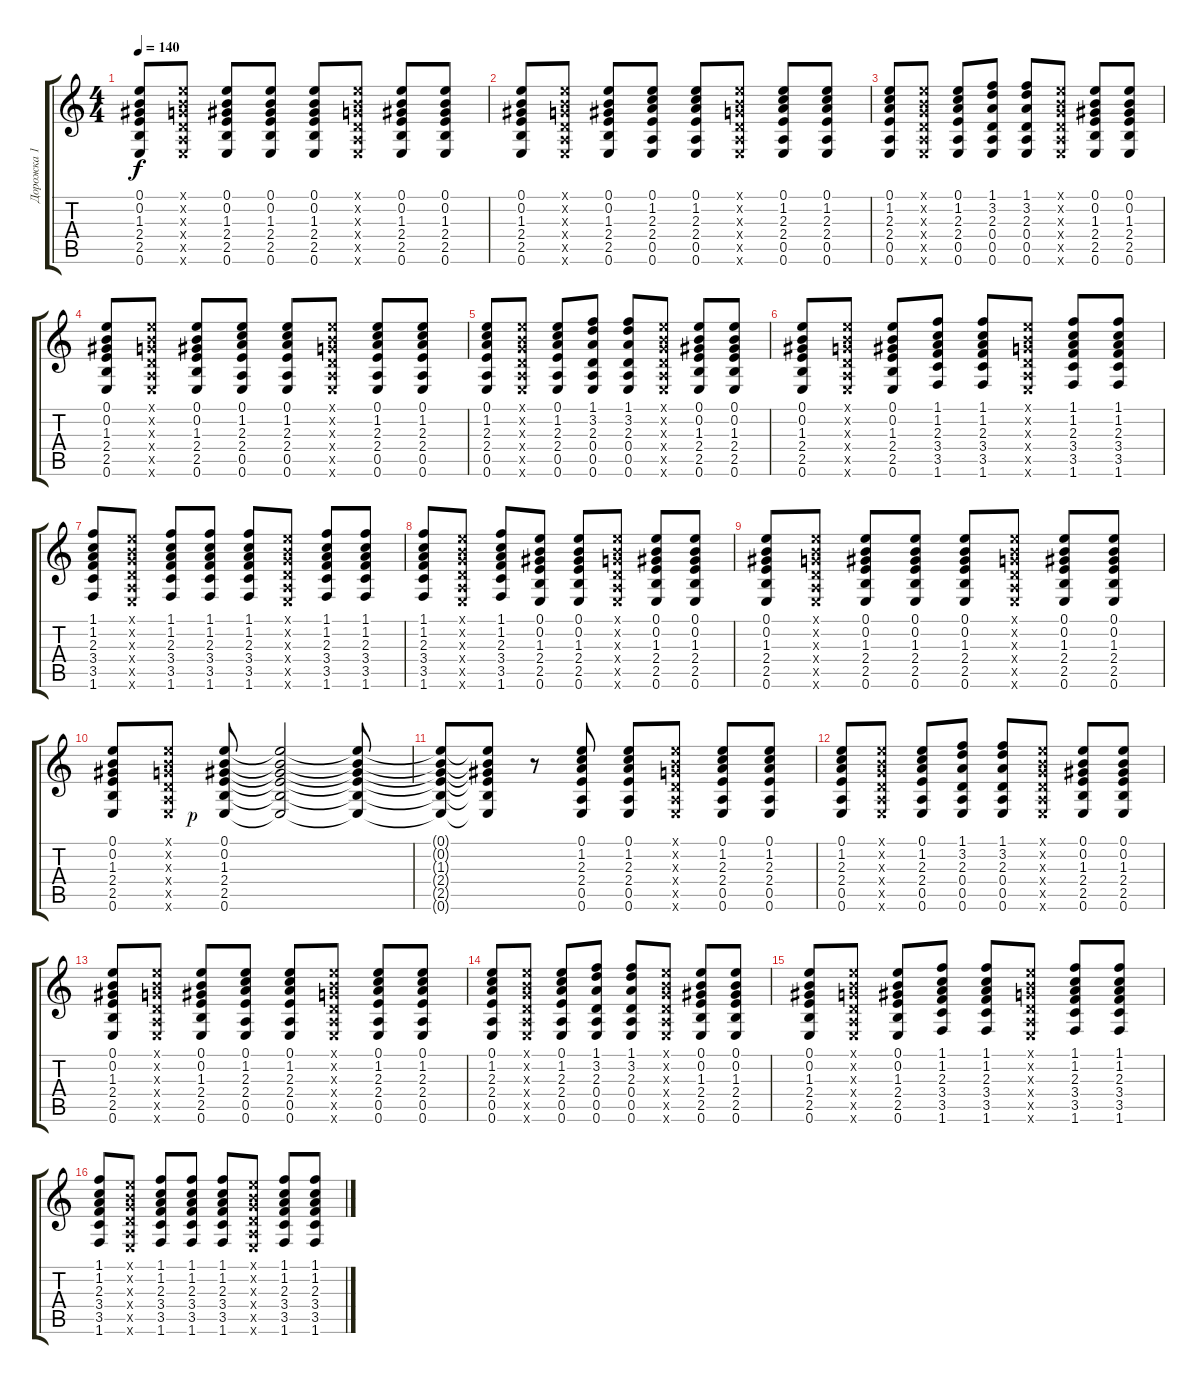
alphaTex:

\track ("Дорожка 1" "Дорожка 1") {instrument acousticguitarsteel}
\staff {score tabs}
\tuning (E4 B3 G3 D3 A2 E2) {hide}
\ts (4 4)
\tempo 140
\clef g2
\ks c
(0.1 0.2 1.3 2.4 2.5 0.6).8{dy f} (0.1{x} 0.2{x} 0.3{x} 0.4{x} 0.5{x} 0.6{x}).8 (0.1 0.2 1.3 2.4 2.5 0.6).8 (0.1 0.2 1.3 2.4 2.5 0.6).8 (0.1 0.2 1.3 2.4 2.5 0.6).8 (0.1{x} 0.2{x} 0.3{x} 0.4{x} 0.5{x} 0.6{x}).8 (0.1 0.2 1.3 2.4 2.5 0.6).8 (0.1 0.2 1.3 2.4 2.5 0.6).8 |
(0.1 0.2 1.3 2.4 2.5 0.6).8 (0.1{x} 0.2{x} 0.3{x} 0.4{x} 0.5{x} 0.6{x}).8 (0.1 0.2 1.3 2.4 2.5 0.6).8 (0.1 1.2 2.3 2.4 0.5 0.6).8 (0.1 1.2 2.3 2.4 0.5 0.6).8 (0.1{x} 0.2{x} 0.3{x} 0.4{x} 0.5{x} 0.6{x}).8 (0.1 1.2 2.3 2.4 0.5 0.6).8 (0.1 1.2 2.3 2.4 0.5 0.6).8 |
(0.1 1.2 2.3 2.4 0.5 0.6).8 (0.1{x} 0.2{x} 0.3{x} 0.4{x} 0.5{x} 0.6{x}).8 (0.1 1.2 2.3 2.4 0.5 0.6).8 (1.1 3.2 2.3 0.4 0.5 0.6).8 (1.1 3.2 2.3 0.4 0.5 0.6).8 (0.1{x} 0.2{x} 0.3{x} 0.4{x} 0.5{x} 0.6{x}).8 (0.1 0.2 1.3 2.4 2.5 0.6).8 (0.1 0.2 1.3 2.4 2.5 0.6).8 |
(0.1 0.2 1.3 2.4 2.5 0.6).8 (0.1{x} 0.2{x} 0.3{x} 0.4{x} 0.5{x} 0.6{x}).8 (0.1 0.2 1.3 2.4 2.5 0.6).8 (0.1 1.2 2.3 2.4 0.5 0.6).8 (0.1 1.2 2.3 2.4 0.5 0.6).8 (0.1{x} 0.2{x} 0.3{x} 0.4{x} 0.5{x} 0.6{x}).8 (0.1 1.2 2.3 2.4 0.5 0.6).8 (0.1 1.2 2.3 2.4 0.5 0.6).8 |
(0.1 1.2 2.3 2.4 0.5 0.6).8 (0.1{x} 0.2{x} 0.3{x} 0.4{x} 0.5{x} 0.6{x}).8 (0.1 1.2 2.3 2.4 0.5 0.6).8 (1.1 3.2 2.3 0.4 0.5 0.6).8 (1.1 3.2 2.3 0.4 0.5 0.6).8 (0.1{x} 0.2{x} 0.3{x} 0.4{x} 0.5{x} 0.6{x}).8 (0.1 0.2 1.3 2.4 2.5 0.6).8 (0.1 0.2 1.3 2.4 2.5 0.6).8 |
(0.1 0.2 1.3 2.4 2.5 0.6).8 (0.1{x} 0.2{x} 0.3{x} 0.4{x} 0.5{x} 0.6{x}).8 (0.1 0.2 1.3 2.4 2.5 0.6).8 (1.1 1.2 2.3 3.4 3.5 1.6).8 (1.1 1.2 2.3 3.4 3.5 1.6).8 (0.1{x} 0.2{x} 0.3{x} 0.4{x} 0.5{x} 0.6{x}).8 (1.1 1.2 2.3 3.4 3.5 1.6).8 (1.1 1.2 2.3 3.4 3.5 1.6).8 |
(1.1 1.2 2.3 3.4 3.5 1.6).8 (0.1{x} 0.2{x} 0.3{x} 0.4{x} 0.5{x} 0.6{x}).8 (1.1 1.2 2.3 3.4 3.5 1.6).8 (1.1 1.2 2.3 3.4 3.5 1.6).8 (1.1 1.2 2.3 3.4 3.5 1.6).8 (0.1{x} 0.2{x} 0.3{x} 0.4{x} 0.5{x} 0.6{x}).8 (1.1 1.2 2.3 3.4 3.5 1.6).8 (1.1 1.2 2.3 3.4 3.5 1.6).8 |
(1.1 1.2 2.3 3.4 3.5 1.6).8 (0.1{x} 0.2{x} 0.3{x} 0.4{x} 0.5{x} 0.6{x}).8 (1.1 1.2 2.3 3.4 3.5 1.6).8 (0.1 0.2 1.3 2.4 2.5 0.6).8 (0.1 0.2 1.3 2.4 2.5 0.6).8 (0.1{x} 0.2{x} 0.3{x} 0.4{x} 0.5{x} 0.6{x}).8 (0.1 0.2 1.3 2.4 2.5 0.6).8 (0.1 0.2 1.3 2.4 2.5 0.6).8 |
(0.1 0.2 1.3 2.4 2.5 0.6).8 (0.1{x} 0.2{x} 0.3{x} 0.4{x} 0.5{x} 0.6{x}).8 (0.1 0.2 1.3 2.4 2.5 0.6).8 (0.1 0.2 1.3 2.4 2.5 0.6).8 (0.1 0.2 1.3 2.4 2.5 0.6).8 (0.1{x} 0.2{x} 0.3{x} 0.4{x} 0.5{x} 0.6{x}).8 (0.1 0.2 1.3 2.4 2.5 0.6).8 (0.1 0.2 1.3 2.4 2.5 0.6).8 |
(0.1 0.2 1.3 2.4 2.5 0.6).8 (0.1{x} 0.2{x} 0.3{x} 0.4{x} 0.5{x} 0.6{x}).8 (0.1 0.2 1.3 2.4 2.5 0.6{rf 1}).8 (0.1{t} 0.2{t} 1.3{t} 2.4{t} 2.5{t} 0.6{t}).2 (0.1{t} 0.2{t} 1.3{t} 2.4{t} 2.5{t} 0.6{t}).8 |
(0.1{t} 0.2{t} 1.3{t} 2.4{t} 2.5{t} 0.6{t}).8 (0.1{t} 0.2{t} 1.3{t} 2.4{t} 2.5{t} 0.6{t}).8 r.8 (0.1 1.2 2.3 2.4 0.5 0.6).8 (0.1 1.2 2.3 2.4 0.5 0.6).8 (0.1{x} 0.2{x} 0.3{x} 0.4{x} 0.5{x} 0.6{x}).8 (0.1 1.2 2.3 2.4 0.5 0.6).8 (0.1 1.2 2.3 2.4 0.5 0.6).8 |
(0.1 1.2 2.3 2.4 0.5 0.6).8 (0.1{x} 0.2{x} 0.3{x} 0.4{x} 0.5{x} 0.6{x}).8 (0.1 1.2 2.3 2.4 0.5 0.6).8 (1.1 3.2 2.3 0.4 0.5 0.6).8 (1.1 3.2 2.3 0.4 0.5 0.6).8 (0.1{x} 0.2{x} 0.3{x} 0.4{x} 0.5{x} 0.6{x}).8 (0.1 0.2 1.3 2.4 2.5 0.6).8 (0.1 0.2 1.3 2.4 2.5 0.6).8 |
(0.1 0.2 1.3 2.4 2.5 0.6).8 (0.1{x} 0.2{x} 0.3{x} 0.4{x} 0.5{x} 0.6{x}).8 (0.1 0.2 1.3 2.4 2.5 0.6).8 (0.1 1.2 2.3 2.4 0.5 0.6).8 (0.1 1.2 2.3 2.4 0.5 0.6).8 (0.1{x} 0.2{x} 0.3{x} 0.4{x} 0.5{x} 0.6{x}).8 (0.1 1.2 2.3 2.4 0.5 0.6).8 (0.1 1.2 2.3 2.4 0.5 0.6).8 |
(0.1 1.2 2.3 2.4 0.5 0.6).8 (0.1{x} 0.2{x} 0.3{x} 0.4{x} 0.5{x} 0.6{x}).8 (0.1 1.2 2.3 2.4 0.5 0.6).8 (1.1 3.2 2.3 0.4 0.5 0.6).8 (1.1 3.2 2.3 0.4 0.5 0.6).8 (0.1{x} 0.2{x} 0.3{x} 0.4{x} 0.5{x} 0.6{x}).8 (0.1 0.2 1.3 2.4 2.5 0.6).8 (0.1 0.2 1.3 2.4 2.5 0.6).8 |
(0.1 0.2 1.3 2.4 2.5 0.6).8 (0.1{x} 0.2{x} 0.3{x} 0.4{x} 0.5{x} 0.6{x}).8 (0.1 0.2 1.3 2.4 2.5 0.6).8 (1.1 1.2 2.3 3.4 3.5 1.6).8 (1.1 1.2 2.3 3.4 3.5 1.6).8 (0.1{x} 0.2{x} 0.3{x} 0.4{x} 0.5{x} 0.6{x}).8 (1.1 1.2 2.3 3.4 3.5 1.6).8 (1.1 1.2 2.3 3.4 3.5 1.6).8 |
(1.1 1.2 2.3 3.4 3.5 1.6).8 (0.1{x} 0.2{x} 0.3{x} 0.4{x} 0.5{x} 0.6{x}).8 (1.1 1.2 2.3 3.4 3.5 1.6).8 (1.1 1.2 2.3 3.4 3.5 1.6).8 (1.1 1.2 2.3 3.4 3.5 1.6).8 (0.1{x} 0.2{x} 0.3{x} 0.4{x} 0.5{x} 0.6{x}).8 (1.1 1.2 2.3 3.4 3.5 1.6).8 (1.1 1.2 2.3 3.4 3.5 1.6).8
